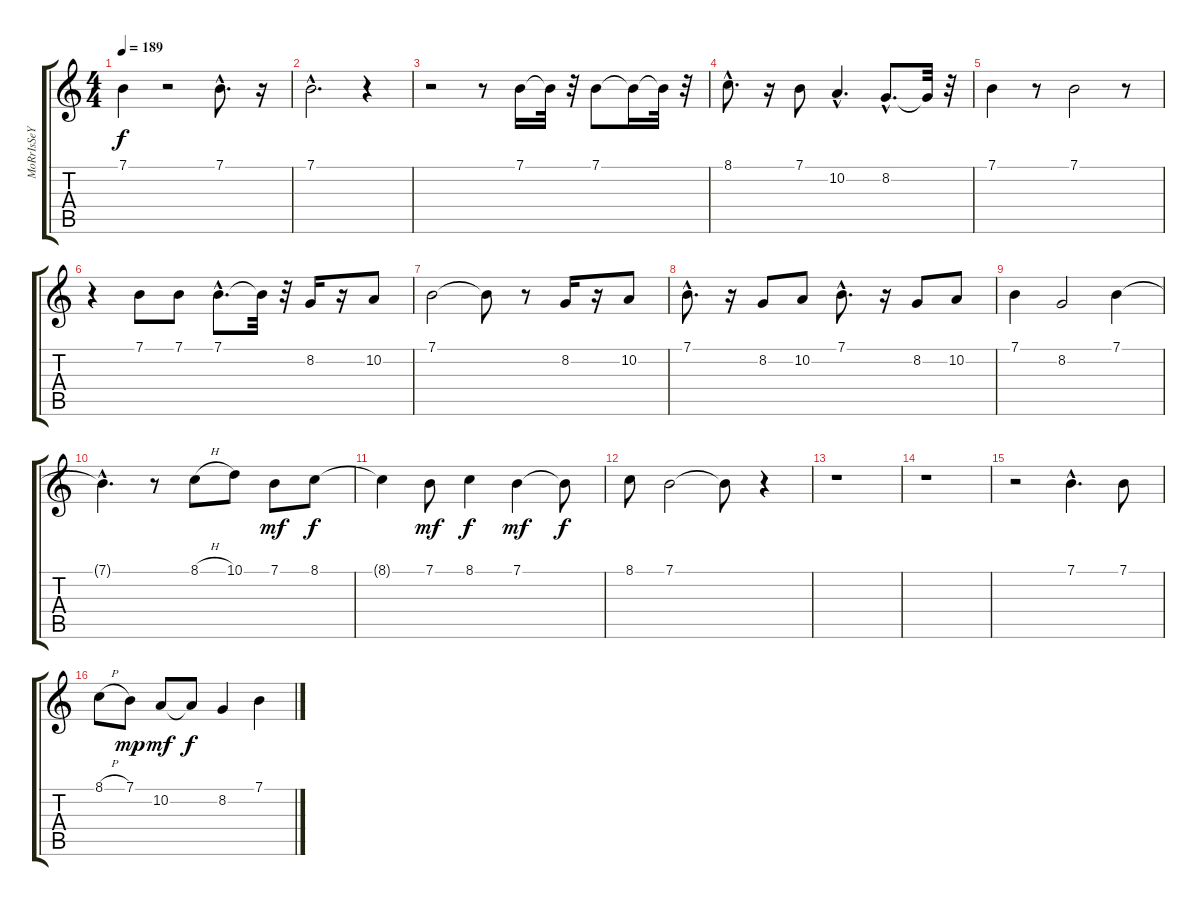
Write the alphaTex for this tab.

\track ("MoRrIsSeY" "MoRrIsSeY") {instrument flute}
\staff {score tabs}
\tuning (E4 B3 G3 D3 A2 E2) {hide}
\ts (4 4)
\tempo 189
\clef g2
\ks c
7.1{t}.4{dy f} r.2 7.1{hac}.8{d} r.16 |
7.1{hac}.2{d} r.4 |
r.2 r.8 7.1.16 7.1{t}.32 r.32 7.1.8 7.1{t}.16 7.1{t}.32 r.32 |
8.1{hac}.8{d} r.16 7.1.8 10.2{hac}.4{d} 8.2{hac}.8{d} 8.2{t}.32 r.32 |
7.1.4 r.8 7.1.2 r.8 |
r.4 7.1.8 7.1.8 7.1{hac}.8{d} 7.1{t}.32 r.32 8.2.16 r.16 10.2.8 |
7.1.2 7.1{t}.8 r.8 8.2.16 r.16 10.2.8 |
7.1{hac}.8{d} r.16 8.2.8 10.2.8 7.1{hac}.8{d} r.16 8.2.8 10.2.8 |
7.1.4 8.2.2 7.1.4 |
7.1{hac t}.4{d} r.8 8.1{h}.8 10.1.8 7.1.8{dy mf} 8.1.8{dy f} |
8.1{t}.4 7.1.8{dy mf} 8.1.4{dy f} 7.1.4{dy mf} 7.1{t}.8{dy f} |
8.1.8{volume 14} 7.1.2 7.1{t}.8 r.4 |
r.1 |
r.1 |
r.2 7.1{hac}.4{d} 7.1.8{volume 15} |
8.1{h}.8 7.1.8{dy mp} 10.2.8{dy mf} 10.2{t}.8{dy f} 8.2.4 7.1.4
